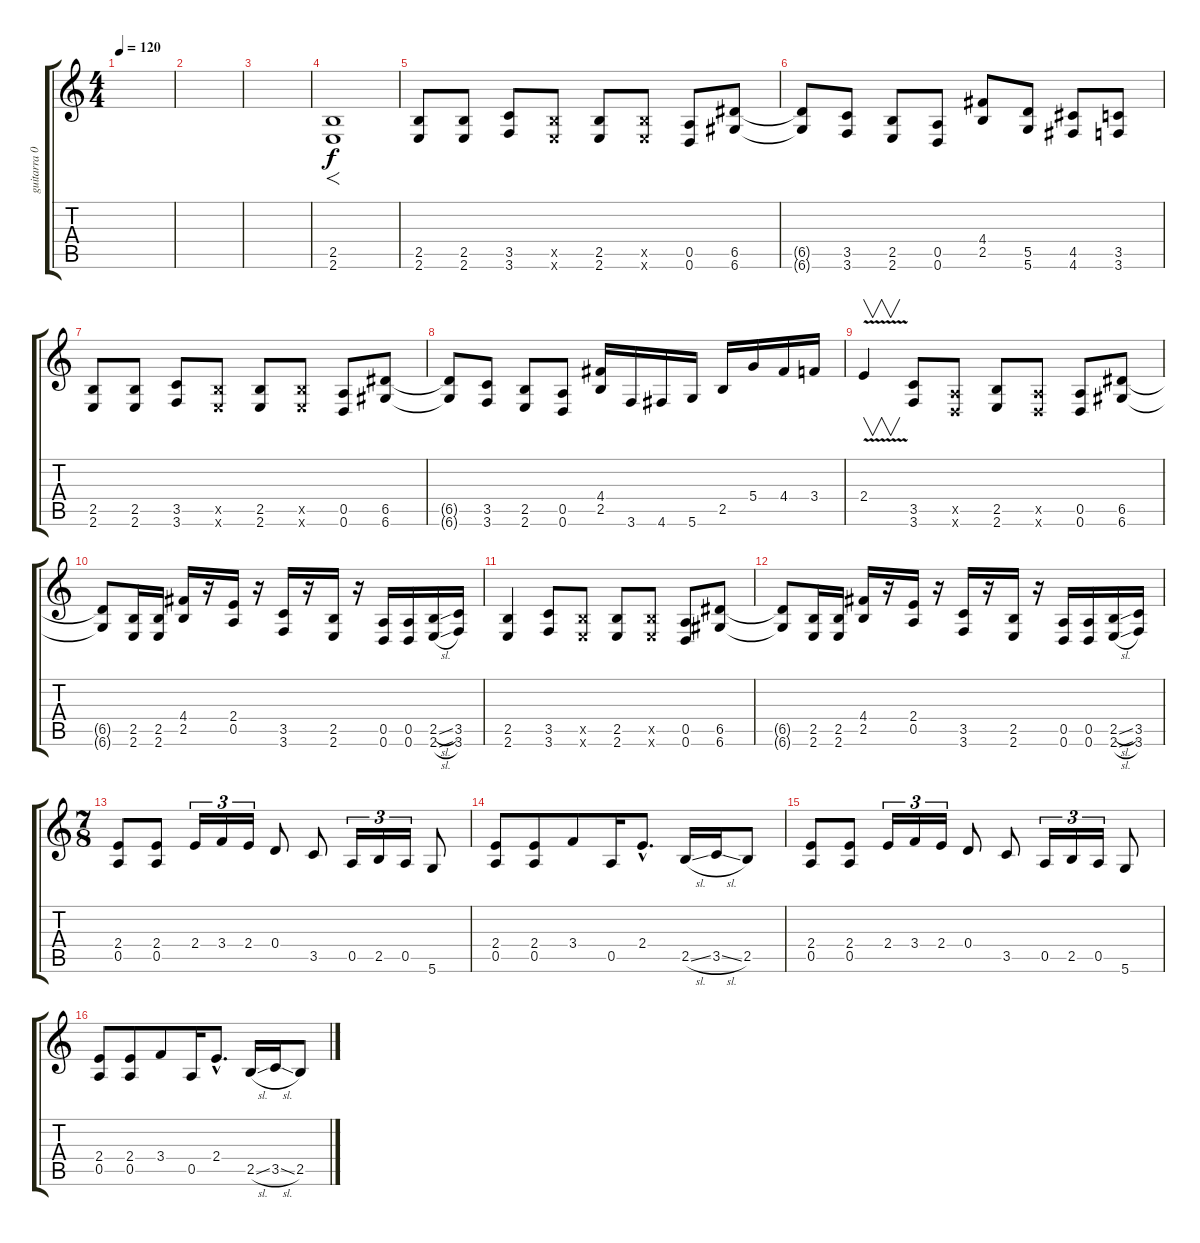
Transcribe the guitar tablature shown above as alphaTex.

\track ("guitarra 02" "guitarra 0") {instrument distortionguitar}
\staff {score tabs}
\tuning (E4 B3 G3 D3 A2 D2) {hide}
\ts (4 4)
\tempo 120
\clef g2
\ks c
|
|
|
(2.5 2.6).1{f} |
(2.5 2.6).8 (2.5 2.6).8 (3.5 3.6).8 (2.5{x} 2.6{x}).8 (2.5 2.6).8 (2.5{x} 2.6{x}).8 (0.5 0.6).8 (6.5 6.6).8 |
(6.5{t} 6.6{t}).8 (3.5 3.6).8 (2.5 2.6).8 (0.5 0.6).8 (4.4 2.5).8 (5.5 5.6).8 (4.5 4.6).8 (3.5 3.6).8 |
(2.5 2.6).8 (2.5 2.6).8 (3.5 3.6).8 (2.5{x} 2.6{x}).8 (2.5 2.6).8 (2.5{x} 2.6{x}).8 (0.5 0.6).8 (6.5 6.6).8 |
(6.5{t} 6.6{t}).8 (3.5 3.6).8 (2.5 2.6).8 (0.5 0.6).8 (4.4 2.5).16 3.6.16 4.6.16 5.6.16 2.5.16 5.4.16 4.4.16 3.4.16 |
2.4{v}.4{v instrument guitarharmonics} (3.5 3.6).8{instrument distortionguitar} (0.5{x} 0.6{x}).8 (2.5 2.6).8 (0.5{x} 0.6{x}).8 (0.5 0.6).8 (6.5 6.6).8 |
(6.5{t} 6.6{t}).8 (2.5 2.6).16 (2.5 2.6).16 (4.4 2.5).16 r.16 (2.4 0.5).16 r.16 (3.5 3.6).16 r.16 (2.5 2.6).16 r.16 (0.5 0.6).16 (0.5 0.6).16 (2.5{sl} 2.6{sl}).16 (3.5 3.6).16 |
(2.5 2.6).4 (3.5 3.6).8 (2.5{x} 2.6{x}).8 (2.5 2.6).8 (2.5{x} 2.6{x}).8 (0.5 0.6).8 (6.5 6.6).8 |
(6.5{t} 6.6{t}).8 (2.5 2.6).16 (2.5 2.6).16 (4.4 2.5).16 r.16 (2.4 0.5).16 r.16 (3.5 3.6).16 r.16 (2.5 2.6).16 r.16 (0.5 0.6).16 (0.5 0.6).16 (2.5{sl} 2.6{sl}).16 (3.5 3.6).16 |
\ts (7 8)
(2.4 0.5).8 (2.4 0.5).8 2.4.16{tu (3 2)} 3.4.16{tu (3 2)} 2.4.16{tu (3 2)} 0.4.8 3.5.8 0.5.16{tu (3 2)} 2.5.16{tu (3 2)} 0.5.16{tu (3 2)} 5.6.8 |
(2.4 0.5).8 (2.4 0.5).8 3.4.8 0.5.16 2.4{hac}.8{d} 2.5{sl}.16 3.5{sl}.16 2.5.8 |
(2.4 0.5).8 (2.4 0.5).8 2.4.16{tu (3 2)} 3.4.16{tu (3 2)} 2.4.16{tu (3 2)} 0.4.8 3.5.8 0.5.16{tu (3 2)} 2.5.16{tu (3 2)} 0.5.16{tu (3 2)} 5.6.8 |
(2.4 0.5).8 (2.4 0.5).8 3.4.8 0.5.16 2.4{hac}.8{d} 2.5{sl}.16 3.5{sl}.16 2.5.8
